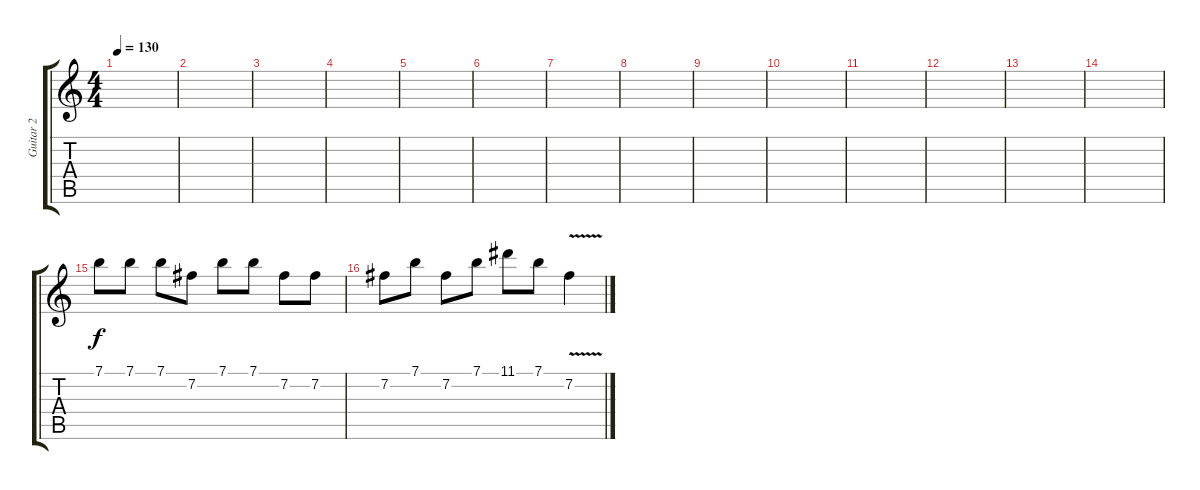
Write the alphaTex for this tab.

\track ("Guitar 2" "Guitar 2") {instrument distortionguitar}
\staff {score tabs}
\tuning (E4 B3 G3 D3 A2 E2) {hide}
\ts (4 4)
\tempo 130
\clef g2
\ks c
|
|
|
|
|
|
|
|
|
|
|
|
|
|
7.1.8 7.1.8 7.1.8 7.2.8 7.1.8 7.1.8 7.2.8 7.2.8 |
7.2.8 7.1.8 7.2.8 7.1.8 11.1.8 7.1.8 7.2{v}.4
